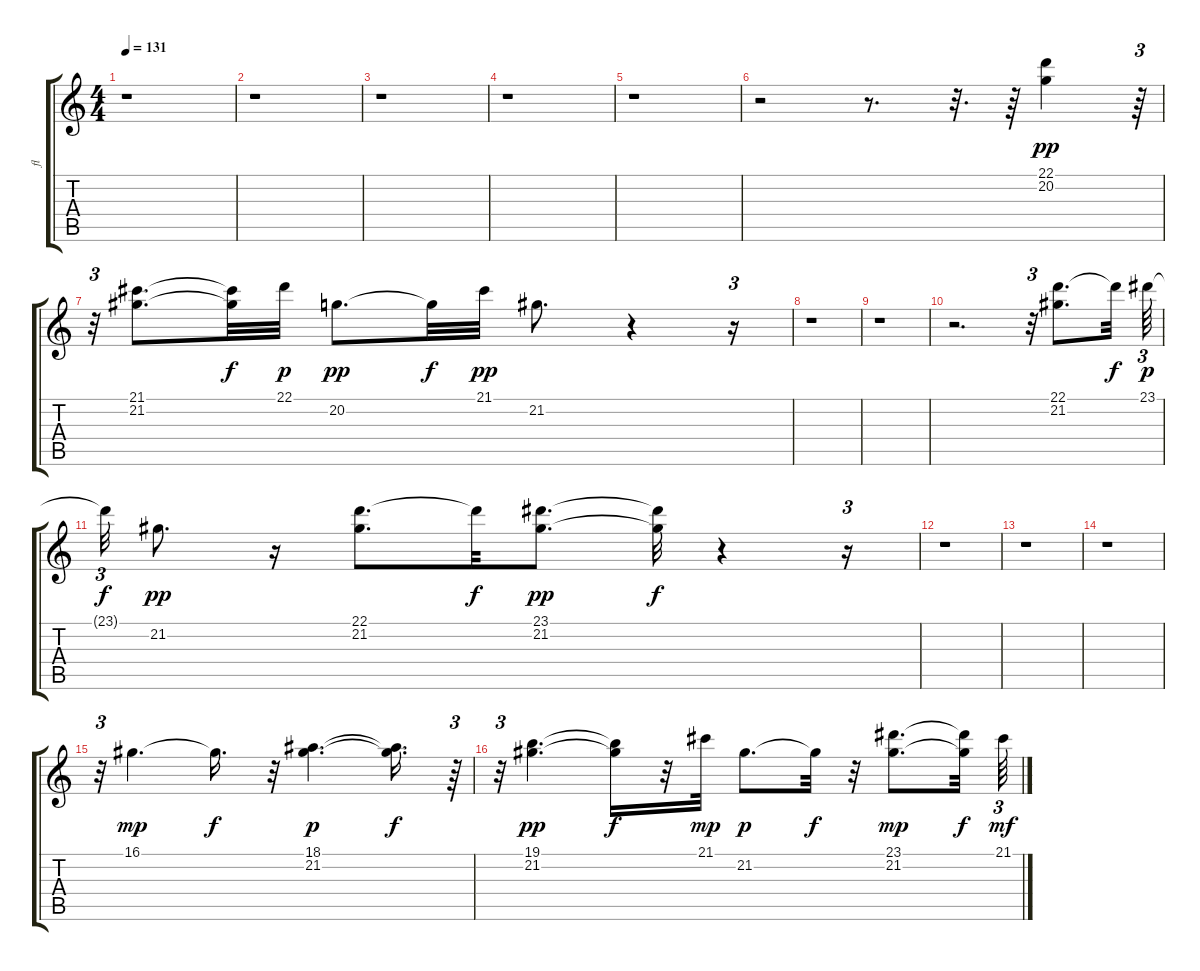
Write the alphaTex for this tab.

\track ("fl" "fl") {instrument flute}
\staff {score tabs}
\tuning (E4 B3 G3 D3 A2 E2) {hide}
\ts (4 4)
\tempo 131
\clef g2
\ks c
r.1{dy f} |
r.1 |
r.1 |
r.1 |
r.1 |
r.2 r.8{d} r.32{d} r.64 (22.1 20.2).4{dy pp} r.64{tu (3 2)} |
r.32{tu (3 2)} (21.1 21.2).8{d} (21.1{t} 21.2{t}).32{dy f} 22.1.32{dy p} 20.2.8{d dy pp} 20.2{t}.32{dy f} 21.1.32{dy pp} 21.2.8{d} r.4 r.16{tu (3 2)} |
r.1 |
r.1 |
r.2{d} r.32{tu (3 2)} (22.1 21.2).8{d} 22.1{t}.32{dy f} 23.1.64{tu (3 2) dy p} |
23.1{t}.32{tu (3 2) dy f} 21.2.8{d dy pp} r.16 (22.1 21.2).8{d} 22.1{t}.32{dy f} (23.1 21.2).8{d dy pp} (23.1{t} 21.2{t}).32{dy f} r.4 r.16{tu (3 2)} |
r.1 |
r.1 |
r.1 |
r.32{tu (3 2)} 16.1.4{d dy mp} 16.1{t}.16{d dy f} r.32 (18.1 21.2).4{d dy p} (18.1{t} 21.2{t}).16{d dy f} r.64{tu (3 2)} |
r.32{tu (3 2)} (19.1 21.2).4{d dy pp} (19.1{t} 21.2{t}).16{dy f} r.32 21.1.32{dy mp} 21.2.8{d dy p} 21.2{t}.32{dy f} r.32 (23.1 21.2).8{d dy mp} (23.1{t} 21.2{t}).32{dy f} 21.1.64{tu (3 2) dy mf}
